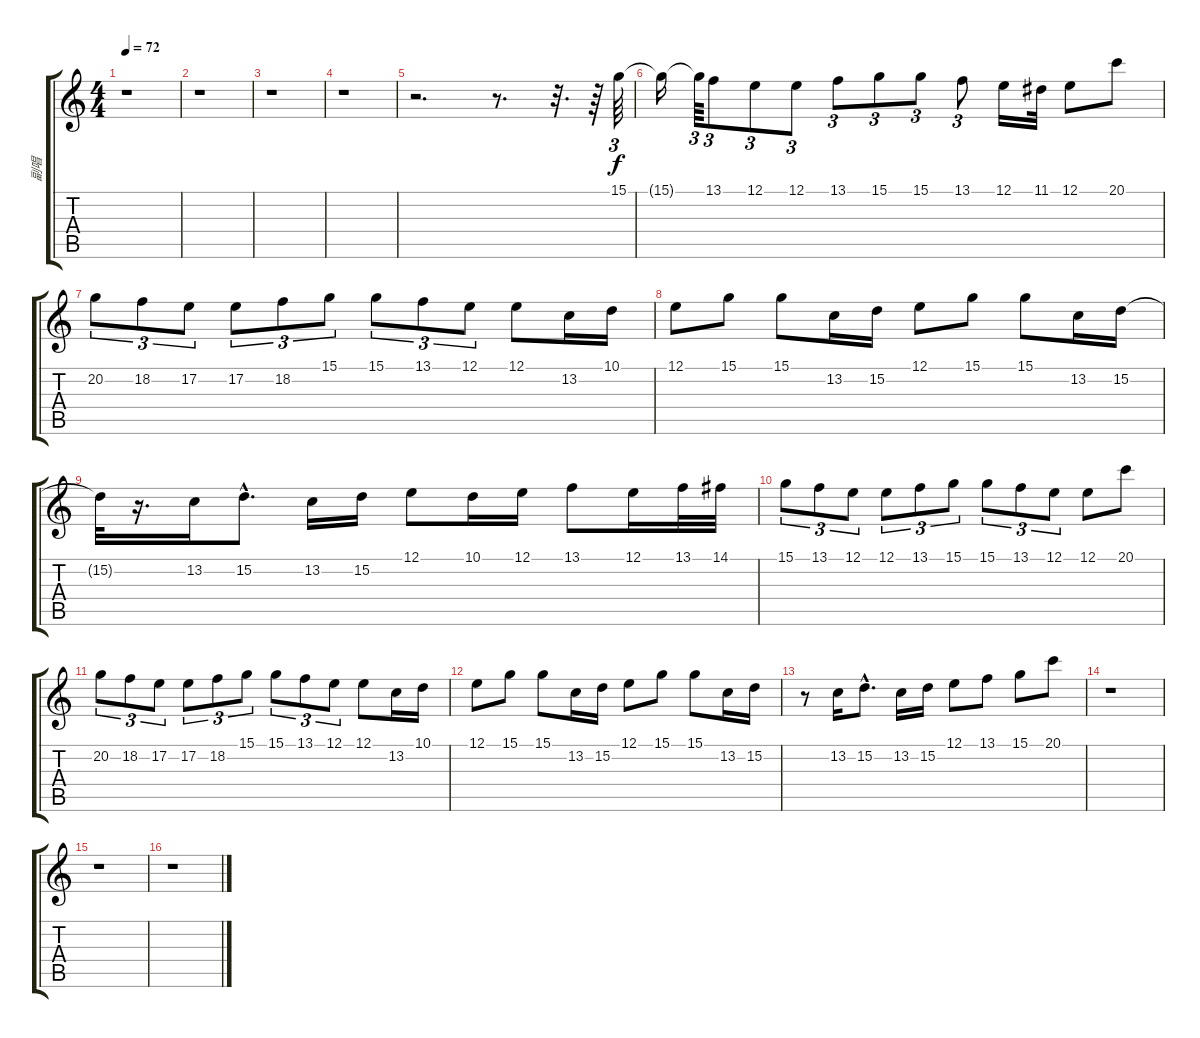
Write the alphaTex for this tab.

\track ("副唱" "副唱") {instrument flute}
\staff {score tabs}
\tuning (E4 B3 G3 D3 A2 E2) {hide}
\ts (4 4)
\tempo 72
\clef g2
\ks c
r.1{dy f} |
r.1 |
r.1 |
r.1 |
r.2{d} r.8{d} r.32{d} r.64 15.1.64{tu (3 2)} |
15.1{t}.16 15.1{t}.64{tu (3 2)} 13.1.8{tu (3 2)} 12.1.8{tu (3 2)} 12.1.8{tu (3 2)} 13.1.8{tu (3 2)} 15.1.8{tu (3 2)} 15.1.8{tu (3 2)} 13.1.8{tu (3 2)} 12.1.16 11.1.32 12.1.8 20.1.8 |
20.2.8{tu (3 2)} 18.2.8{tu (3 2)} 17.2.8{tu (3 2)} 17.2.8{tu (3 2)} 18.2.8{tu (3 2)} 15.1.8{tu (3 2)} 15.1.8{tu (3 2)} 13.1.8{tu (3 2)} 12.1.8{tu (3 2)} 12.1.8 13.2.16 10.1.16 |
12.1.8 15.1.8 15.1.8 13.2.16 15.2.16 12.1.8 15.1.8 15.1.8 13.2.16 15.2.16 |
15.2{t}.32 r.16{d} 13.2.16 15.2{hac}.8{d} 13.2.16 15.2.16 12.1.8 10.1.16 12.1.16 13.1.8 12.1.16 13.1.32 14.1.32 |
15.1.8{tu (3 2)} 13.1.8{tu (3 2)} 12.1.8{tu (3 2)} 12.1.8{tu (3 2)} 13.1.8{tu (3 2)} 15.1.8{tu (3 2)} 15.1.8{tu (3 2)} 13.1.8{tu (3 2)} 12.1.8{tu (3 2)} 12.1.8 20.1.8 |
20.2.8{tu (3 2)} 18.2.8{tu (3 2)} 17.2.8{tu (3 2)} 17.2.8{tu (3 2)} 18.2.8{tu (3 2)} 15.1.8{tu (3 2)} 15.1.8{tu (3 2)} 13.1.8{tu (3 2)} 12.1.8{tu (3 2)} 12.1.8 13.2.16 10.1.16 |
12.1.8 15.1.8 15.1.8 13.2.16 15.2.16 12.1.8 15.1.8 15.1.8 13.2.16 15.2.16 |
r.8 13.2.16 15.2{hac}.8{d} 13.2.16 15.2.16 12.1.8 13.1.8 15.1.8 20.1.8 |
r.1 |
r.1 |
r.1
